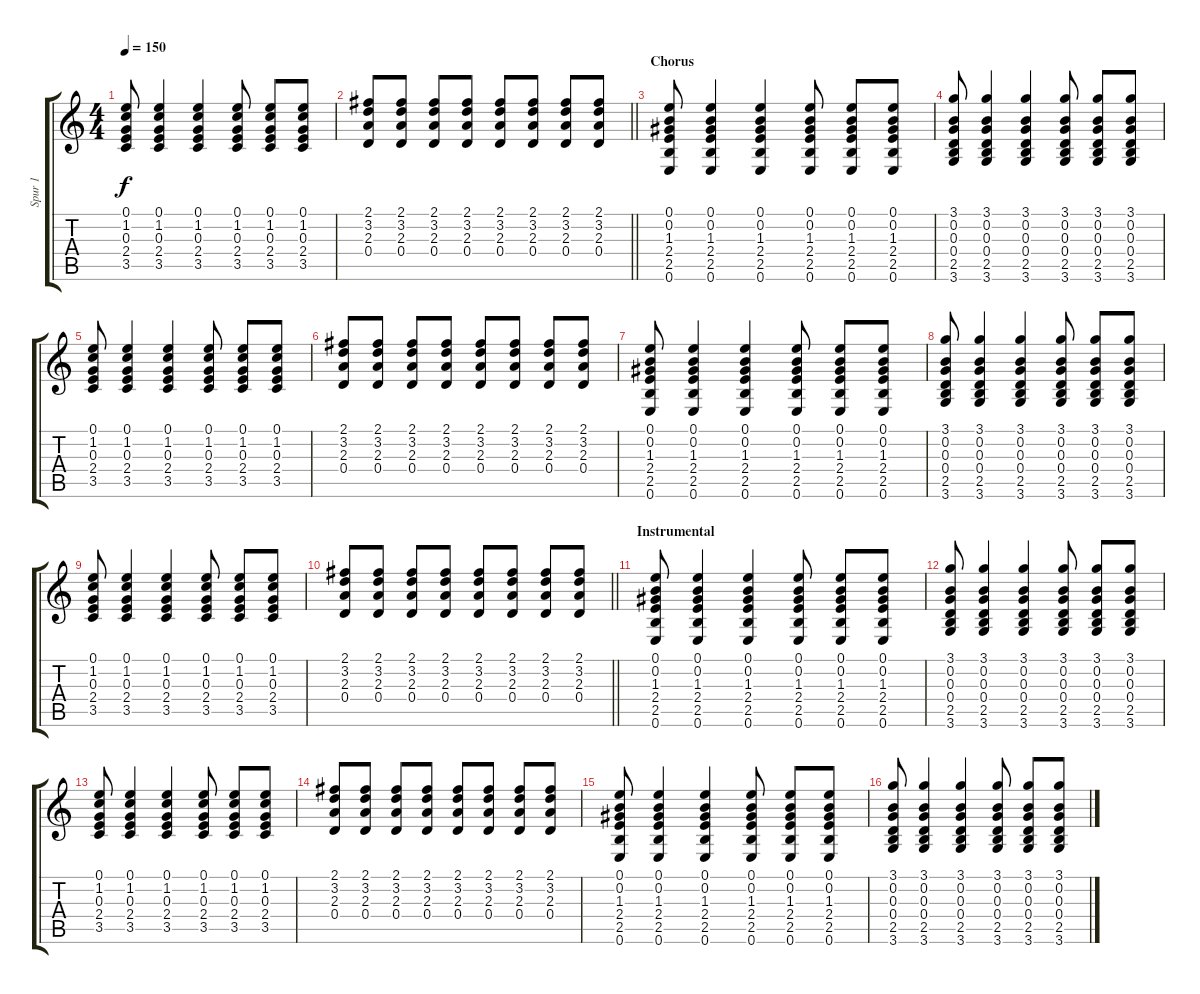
\track ("Spur 1" "Spur 1") {instrument electricguitarclean}
\staff {score tabs}
\tuning (E4 B3 G3 D3 A2 E2) {hide}
\ts (4 4)
\tempo 150
\clef g2
\ks c
(0.1 1.2 0.3 2.4 3.5).8{dy f} (0.1 1.2 0.3 2.4 3.5).4 (0.1 1.2 0.3 2.4 3.5).4 (0.1 1.2 0.3 2.4 3.5).8 (0.1 1.2 0.3 2.4 3.5).8 (0.1 1.2 0.3 2.4 3.5).8 |
\barLineRight lightlight
(2.1 3.2 2.3 0.4).8 (2.1 3.2 2.3 0.4).8 (2.1 3.2 2.3 0.4).8 (2.1 3.2 2.3 0.4).8 (2.1 3.2 2.3 0.4).8 (2.1 3.2 2.3 0.4).8 (2.1 3.2 2.3 0.4).8 (2.1 3.2 2.3 0.4).8 |
\section ("" "Chorus")
(0.1 0.2 1.3 2.4 2.5 0.6).8 (0.1 0.2 1.3 2.4 2.5 0.6).4 (0.1 0.2 1.3 2.4 2.5 0.6).4 (0.1 0.2 1.3 2.4 2.5 0.6).8 (0.1 0.2 1.3 2.4 2.5 0.6).8 (0.1 0.2 1.3 2.4 2.5 0.6).8 |
(3.1 0.2 0.3 0.4 2.5 3.6).8 (3.1 0.2 0.3 0.4 2.5 3.6).4 (3.1 0.2 0.3 0.4 2.5 3.6).4 (3.1 0.2 0.3 0.4 2.5 3.6).8 (3.1 0.2 0.3 0.4 2.5 3.6).8 (3.1 0.2 0.3 0.4 2.5 3.6).8 |
(0.1 1.2 0.3 2.4 3.5).8 (0.1 1.2 0.3 2.4 3.5).4 (0.1 1.2 0.3 2.4 3.5).4 (0.1 1.2 0.3 2.4 3.5).8 (0.1 1.2 0.3 2.4 3.5).8 (0.1 1.2 0.3 2.4 3.5).8 |
(2.1 3.2 2.3 0.4).8 (2.1 3.2 2.3 0.4).8 (2.1 3.2 2.3 0.4).8 (2.1 3.2 2.3 0.4).8 (2.1 3.2 2.3 0.4).8 (2.1 3.2 2.3 0.4).8 (2.1 3.2 2.3 0.4).8 (2.1 3.2 2.3 0.4).8 |
(0.1 0.2 1.3 2.4 2.5 0.6).8 (0.1 0.2 1.3 2.4 2.5 0.6).4 (0.1 0.2 1.3 2.4 2.5 0.6).4 (0.1 0.2 1.3 2.4 2.5 0.6).8 (0.1 0.2 1.3 2.4 2.5 0.6).8 (0.1 0.2 1.3 2.4 2.5 0.6).8 |
(3.1 0.2 0.3 0.4 2.5 3.6).8 (3.1 0.2 0.3 0.4 2.5 3.6).4 (3.1 0.2 0.3 0.4 2.5 3.6).4 (3.1 0.2 0.3 0.4 2.5 3.6).8 (3.1 0.2 0.3 0.4 2.5 3.6).8 (3.1 0.2 0.3 0.4 2.5 3.6).8 |
(0.1 1.2 0.3 2.4 3.5).8 (0.1 1.2 0.3 2.4 3.5).4 (0.1 1.2 0.3 2.4 3.5).4 (0.1 1.2 0.3 2.4 3.5).8 (0.1 1.2 0.3 2.4 3.5).8 (0.1 1.2 0.3 2.4 3.5).8 |
\barLineRight lightlight
(2.1 3.2 2.3 0.4).8 (2.1 3.2 2.3 0.4).8 (2.1 3.2 2.3 0.4).8 (2.1 3.2 2.3 0.4).8 (2.1 3.2 2.3 0.4).8 (2.1 3.2 2.3 0.4).8 (2.1 3.2 2.3 0.4).8 (2.1 3.2 2.3 0.4).8 |
\section ("" "Instrumental")
(0.1 0.2 1.3 2.4 2.5 0.6).8 (0.1 0.2 1.3 2.4 2.5 0.6).4 (0.1 0.2 1.3 2.4 2.5 0.6).4 (0.1 0.2 1.3 2.4 2.5 0.6).8 (0.1 0.2 1.3 2.4 2.5 0.6).8 (0.1 0.2 1.3 2.4 2.5 0.6).8 |
(3.1 0.2 0.3 0.4 2.5 3.6).8 (3.1 0.2 0.3 0.4 2.5 3.6).4 (3.1 0.2 0.3 0.4 2.5 3.6).4 (3.1 0.2 0.3 0.4 2.5 3.6).8 (3.1 0.2 0.3 0.4 2.5 3.6).8 (3.1 0.2 0.3 0.4 2.5 3.6).8 |
(0.1 1.2 0.3 2.4 3.5).8 (0.1 1.2 0.3 2.4 3.5).4 (0.1 1.2 0.3 2.4 3.5).4 (0.1 1.2 0.3 2.4 3.5).8 (0.1 1.2 0.3 2.4 3.5).8 (0.1 1.2 0.3 2.4 3.5).8 |
(2.1 3.2 2.3 0.4).8 (2.1 3.2 2.3 0.4).8 (2.1 3.2 2.3 0.4).8 (2.1 3.2 2.3 0.4).8 (2.1 3.2 2.3 0.4).8 (2.1 3.2 2.3 0.4).8 (2.1 3.2 2.3 0.4).8 (2.1 3.2 2.3 0.4).8 |
(0.1 0.2 1.3 2.4 2.5 0.6).8 (0.1 0.2 1.3 2.4 2.5 0.6).4 (0.1 0.2 1.3 2.4 2.5 0.6).4 (0.1 0.2 1.3 2.4 2.5 0.6).8 (0.1 0.2 1.3 2.4 2.5 0.6).8 (0.1 0.2 1.3 2.4 2.5 0.6).8 |
(3.1 0.2 0.3 0.4 2.5 3.6).8 (3.1 0.2 0.3 0.4 2.5 3.6).4 (3.1 0.2 0.3 0.4 2.5 3.6).4 (3.1 0.2 0.3 0.4 2.5 3.6).8 (3.1 0.2 0.3 0.4 2.5 3.6).8 (3.1 0.2 0.3 0.4 2.5 3.6).8
